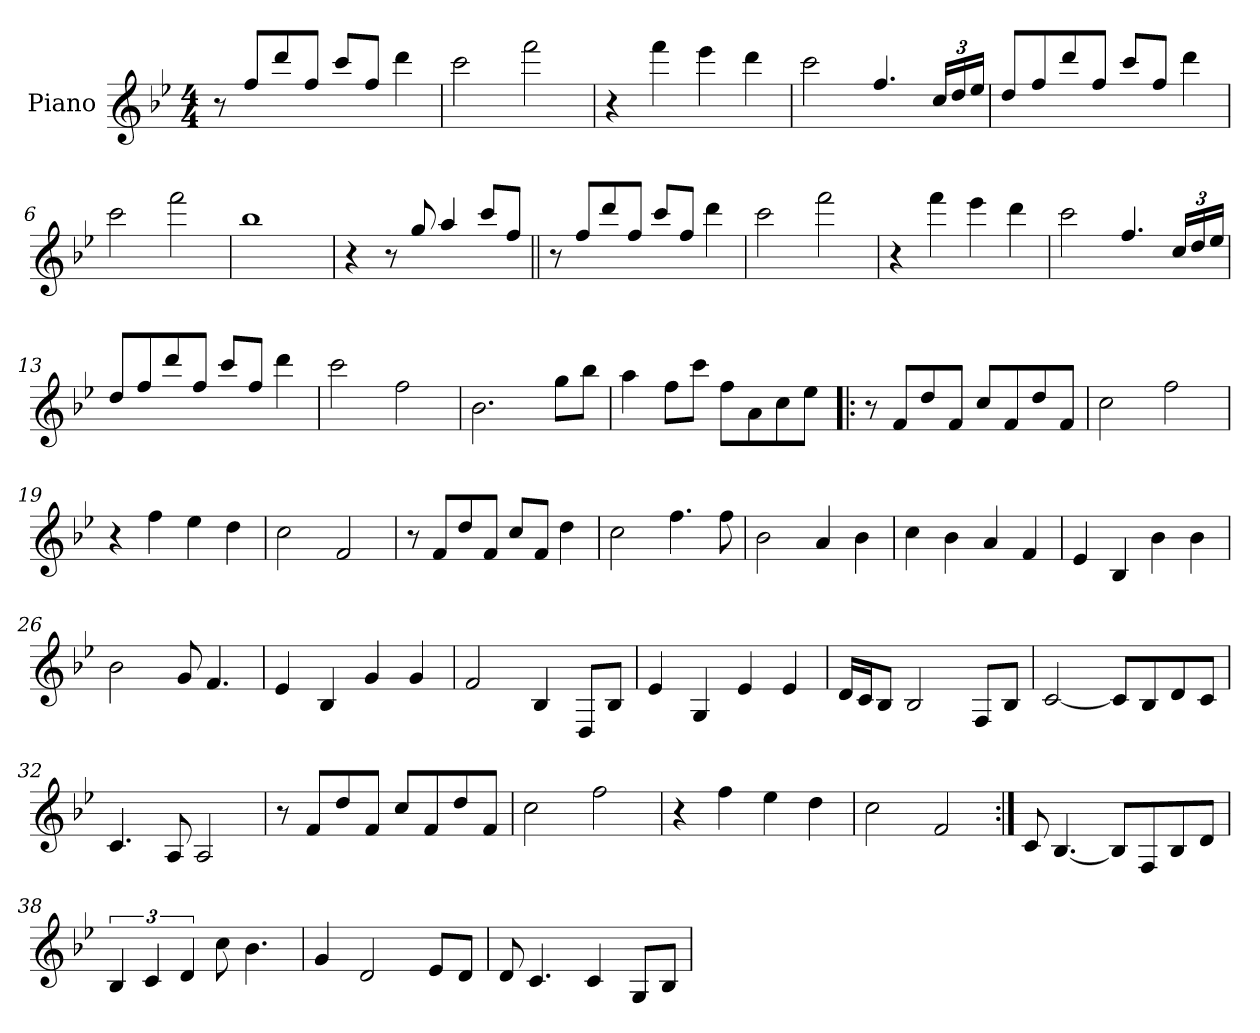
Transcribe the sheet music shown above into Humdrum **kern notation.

**kern
*part1
*staff1
*I"Piano
*I'Pno.
*clefG2
*k[b-e-]
*B-:
*M4/4
=1
8r
8ff/L
8ddd/
8ff/J
8ccc/L
8ff/J
4ddd\
=2
2ccc\
2fff\
=3
4r
4fff\
4eee-\
4ddd\
=4
2ccc\
4.ff/
*Xbrackettup
24cc/LL
24dd/
24ee-/JJ
=5
8dd/L
8ff/
8ddd/
8ff/J
8ccc/L
8ff/J
4ddd\
=6
2ccc\
2fff\
!!LO:LB:g=z
=7
1bb-
=8
4r
8r
8gg/
4aa/
8ccc/L
8ff/J
=9||
8r
8ff/L
8ddd/
8ff/J
8ccc/L
8ff/J
4ddd\
=10
2ccc\
2fff\
=11
4r
4fff\
4eee-\
4ddd\
=12
2ccc\
4.ff/
24cc/LL
24dd/
24ee-/JJ
!!LO:LB:g=z
=13
8dd/L
8ff/
8ddd/
8ff/J
8ccc/L
8ff/J
4ddd\
=14
2ccc\
2ff\
=15
2.b-\
8gg\L
8bb-\J
=16
4aa\
8ff\L
8ccc\J
8ff\L
8a\
8cc\
8ee-\J
=17!|:
8r
8f/L
8dd/
8f/J
8cc/L
8f/
8dd/
8f/J
=18
2cc\
2ff\
!!LO:LB:g=z
=19
4r
4ff\
4ee-\
4dd\
=20
2cc\
2f/
=21
8r
8f/L
8dd/
8f/J
8cc/L
8f/J
4dd\
=22
2cc\
4.ff\
8ff\
=23
2b-\
4a/
4b-\
=24
4cc\
4b-\
4a/
4f/
!!LO:LB:g=z
=25
4e-/
4B-/
4b-\
4b-\
=26
2b-\
8g/
4.f/
=27
4e-/
4B-/
4g/
4g/
=28
2f/
4B-/
8D/L
8B-/J
=29
4e-/
4G/
4e-/
4e-/
=30
16d/LL
16c/J
8B-/J
2B-/
8F/L
8B-/J
!!LO:LB:g=z
=31
[2c/
8c/L]
8B-/
8d/
8c/J
=32
4.c/
8A/
2A/
=33
8r
8f/L
8dd/
8f/J
8cc/L
8f/
8dd/
8f/J
=34
2cc\
2ff\
=35
4r
4ff\
4ee-\
4dd\
=36
2cc\
2f/
=37:|!
8c/
[4.B-/
8B-/L]
8F/
8B-/
8d/J
!!LO:LB:g=z
=38
*brackettup
6B-/
6c/
6d/
8cc\
4.b-\
=39
4g/
2d/
8e-/L
8d/J
=40
8d/
4.c/
4c/
8G/L
8B-/J
=
*-
